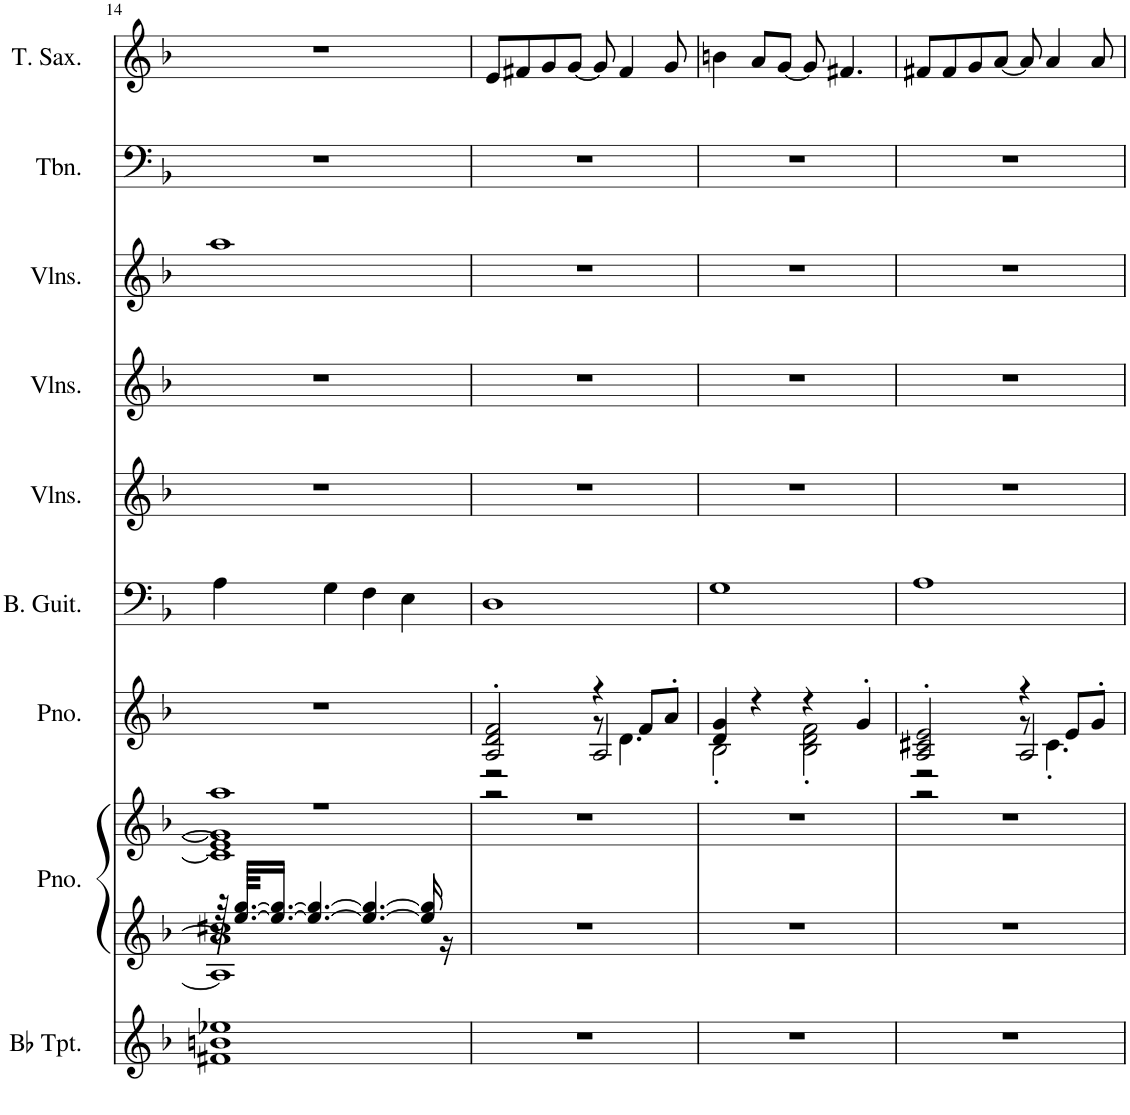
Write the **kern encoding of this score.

**kern	**kern	**kern	**kern	**kern	**kern	**kern	**kern	**kern	**kern
*part9	*part8	*part8	*part7	*part6	*part5	*part4	*part3	*part2	*part1
*staff10	*staff9	*staff8	*staff7	*staff6	*staff5	*staff4	*staff3	*staff2	*staff1
*I"Bb Trumpet, Trumpet 123	*I"Piano, Piano R	*	*I"Piano, Piano L	*I"Bass Guitar, Bass	*I"Violins, Strings	*I"Violins, Strings	*I"Violins,  Strings	*I"Trombone, vokal 1.2.3	*I"Tenor Saxophone, SOLO
*I'Bb Tpt.	*I'Pno.	*	*I'Pno.	*I'B. Guit.	*I'Vlns.	*I'Vlns.	*I'Vlns.	*I'Tbn.	*I'T. Sax.
!!LO:PB:g=z
*clefG2	*clefG2	*clefG2	*clefG2	*clefF4	*clefG2	*clefG2	*clefG2	*clefF4	*clefG2
*Trd1c2	*	*	*	*Trd7c12	*	*	*	*	*Trd8c14
*k[b-]	*k[b-]	*k[b-]	*k[b-]	*k[b-]	*k[b-]	*k[b-]	*k[b-]	*k[b-]	*k[b-]
*M4/4	*M4/4	*M4/4	*M4/4	*M4/4	*M4/4	*M4/4	*M4/4	*M4/4	*M4/4
=14	=14	=14	=14	=14	=14	=14	=14	=14	=14
*	*^	*^	*	*	*	*	*	*	*
*	*	*^	*	*^	*	*	*	*	*	*	*
*	*	*	*^	*	*	*	*	*	*	*	*	*	*
1f#X 1bn 1ee-X	1a]	1cc#X	128r	1A]	1r	1c#] 1g] 1aa	1e]	1r	4A\	1r	1r	1aa	1r	1r
.	.	.	[64.ee/ [64.gg/KKLL	.	.	.	.	.	.	.	.	.	.	.
.	.	.	16.ee/_ 16.gg/_JJ	.	.	.	.	.	.	.	.	.	.	.
.	.	.	4.ee/_ 4.gg/_	.	.	.	.	.	.	.	.	.	.	.
.	.	.	.	.	.	.	.	.	4G\	.	.	.	.	.
.	.	.	4.ee/_ 4.gg/_	.	.	.	.	.	4F\	.	.	.	.	.
.	.	.	.	.	.	.	.	.	4E\	.	.	.	.	.
.	.	.	16ee/] 16gg/]	.	.	.	.	.	.	.	.	.	.	.
.	.	.	16r	.	.	.	.	.	.	.	.	.	.	.
*	*v	*v	*v	*v	*	*	*	*	*	*	*	*	*	*
*	*	*v	*v	*v	*	*	*	*	*	*	*
=15	=15	=15	=15	=15	=15	=15	=15	=15	=15
*	*	*	*^	*	*	*	*	*	*
*	*	*	*	*^	*	*	*	*	*	*
1r	1r	1r	2A/' 2d/' 2f/'	2r	2r	1D	1r	1r	1r	1r	8e/L
.	.	.	.	.	.	.	.	.	.	.	8f#X/
.	.	.	.	.	.	.	.	.	.	.	8g/
.	.	.	.	.	.	.	.	.	.	.	[8g/J
.	.	.	4r	8r	2A/	.	.	.	.	.	8g/]
.	.	.	.	4.d\	.	.	.	.	.	.	4f#/
.	.	.	8f/L	.	.	.	.	.	.	.	.
.	.	.	8a'/J	.	.	.	.	.	.	.	8g/
*	*	*	*	*v	*v	*	*	*	*	*	*
=16	=16	=16	=16	=16	=16	=16	=16	=16	=16	=16
1r	1r	1r	4d/ 4g/	2B-'\	1G	1r	1r	1r	1r	4bn\
.	.	.	4r	.	.	.	.	.	.	8a/L
.	.	.	.	.	.	.	.	.	.	[8g/J
.	.	.	4r	2B-\' 2d\' 2f\'	.	.	.	.	.	8g/]
.	.	.	.	.	.	.	.	.	.	4.f#X/
.	.	.	4g'/	.	.	.	.	.	.	.
=17	=17	=17	=17	=17	=17	=17	=17	=17	=17	=17
*	*	*	*	*^	*	*	*	*	*	*
1r	1r	1r	2A/' 2c#X/' 2e/'	2r	2r	1A	1r	1r	1r	1r	8f#X/L
.	.	.	.	.	.	.	.	.	.	.	8f#/
.	.	.	.	.	.	.	.	.	.	.	8g/
.	.	.	.	.	.	.	.	.	.	.	[8a/J
.	.	.	4r	8r	2A/	.	.	.	.	.	8a/]
.	.	.	.	4.c#'\	.	.	.	.	.	.	4a/
.	.	.	8e/L	.	.	.	.	.	.	.	.
.	.	.	8g'/J	.	.	.	.	.	.	.	8a/
*	*	*	*v	*v	*v	*	*	*	*	*	*
=	=	=	=	=	=	=	=	=	=
*-	*-	*-	*-	*-	*-	*-	*-	*-	*-
